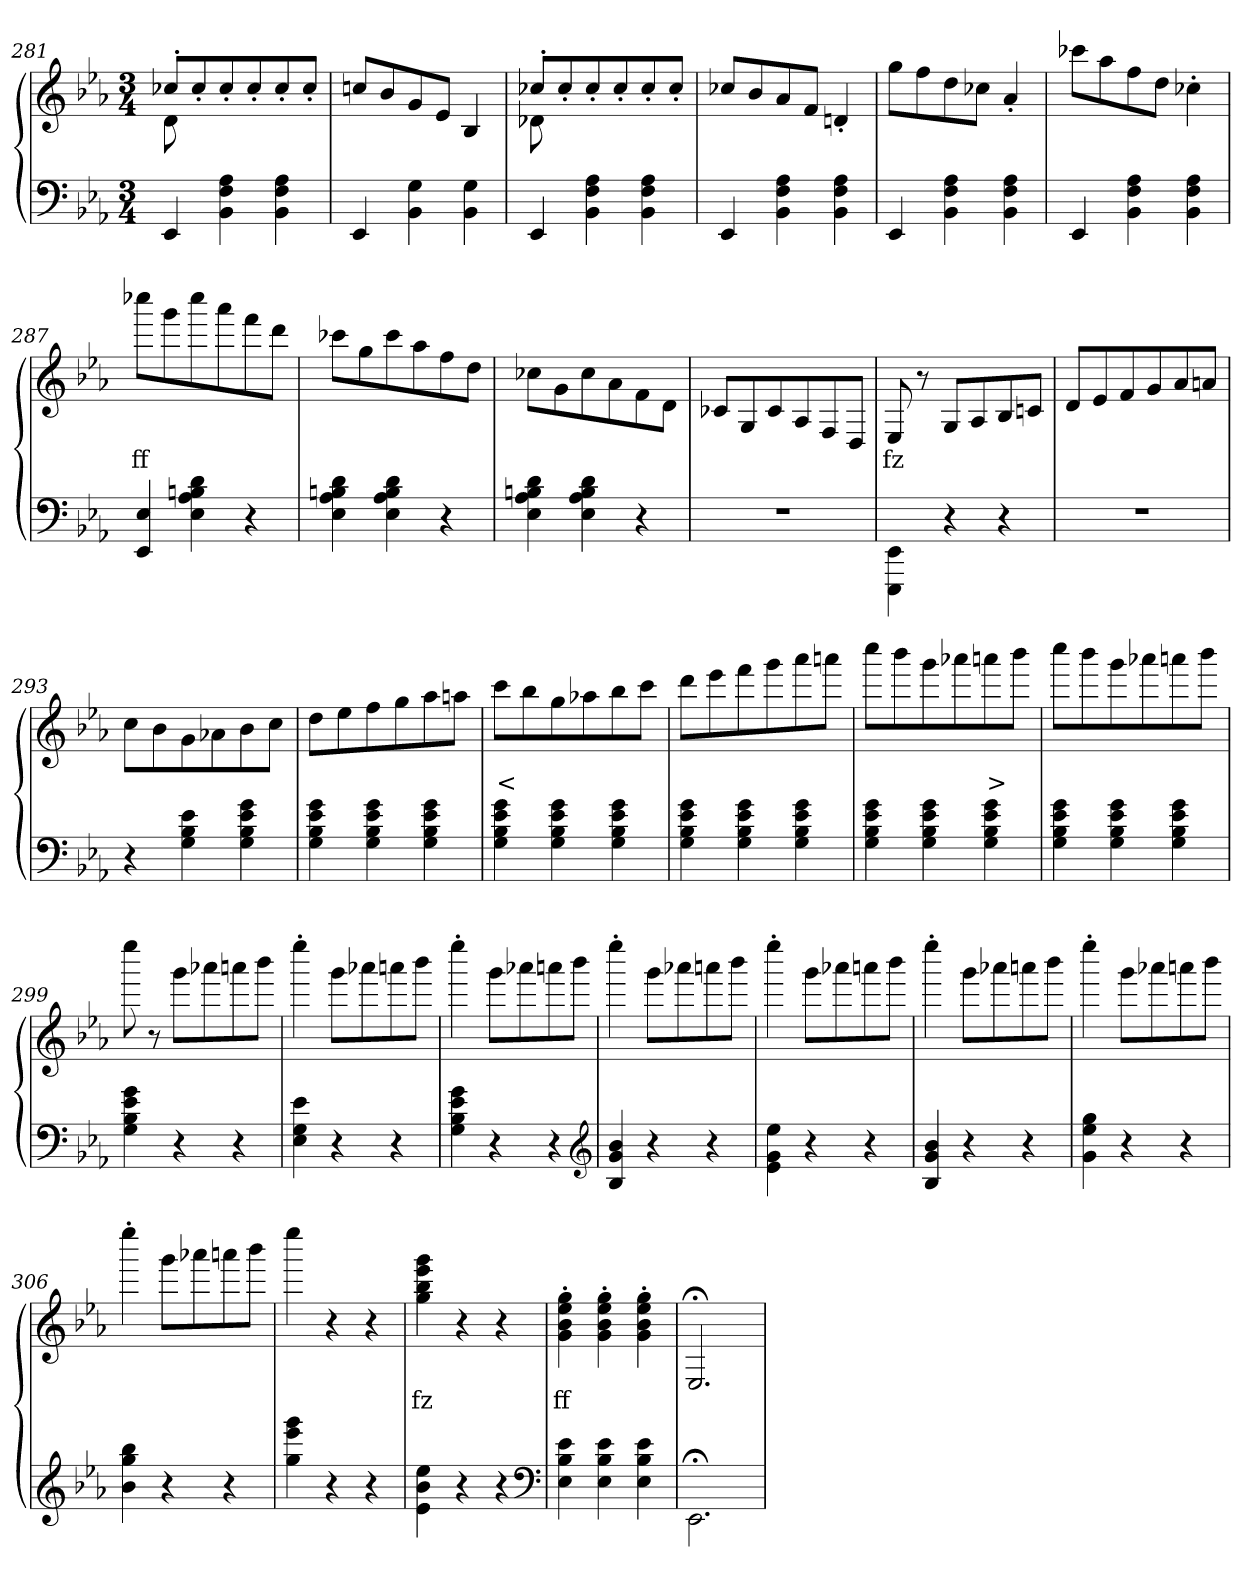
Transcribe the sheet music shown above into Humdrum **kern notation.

**kern	**kern	**text
*part2	*part1	*part1
*staff2	*staff1	*staff1
*clefF4	*clefG2	*
*k[b-e-a-]	*k[b-e-a-]	*
*M3/4	*M3/4	*
=281	=281	=281
*	*^	*
4EE-	8cc-X'>L	8d	.
.	8cc-'>	2ryy	.
4A- 4F 4BB-	8cc-'>	.	.
.	8cc-'>	.	.
4A- 4F 4BB-	8cc-'>	.	.
.	8cc-'>J	8ryy	.
*	*v	*v	*
=282	=282	=282
4EE-	8ccnL	.
.	8b-	.
4G 4BB-	8g	.
.	8e-J	.
4G 4BB-	4B-	.
=283	=283	=283
*	*^	*
4EE-	8cc-X'>L	8d-X	.
.	8cc-'>	2ryy	.
4A- 4F 4BB-	8cc-'>	.	.
.	8cc-'>	.	.
4A- 4F 4BB-	8cc-'>	.	.
.	8cc-'>J	8ryy	.
*	*v	*v	*
=284	=284	=284
4EE-	8cc-XL	.
.	8b-	.
4A- 4F 4BB-	8a-	.
.	8fJ	.
4A- 4F 4BB-	4dn'>	.
=285	=285	=285
4EE-	8ggL	.
.	8ff	.
4A- 4F 4BB-	8dd	.
.	8cc-XJ	.
4A- 4F 4BB-	4a-'>	.
=286	=286	=286
4EE-	8ccc-XL	.
.	8aa-	.
4A- 4F 4BB-	8ff	.
.	8ddJ	.
4A- 4F 4BB-	4cc-'>	.
=287	=287	=287
4E- 4EE-	8cccc-XL	ff
.	8ggg	.
4d 4Bn 4A- 4E-	8cccc-	.
.	8aaa-	.
4r	8fff	.
.	8dddJ	.
=288	=288	=288
4d 4Bn 4A- 4E-	8ccc-XL	.
.	8gg	.
4d 4B 4A- 4E-	8ccc-	.
.	8aa-	.
4r	8ff	.
.	8ddJ	.
=289	=289	=289
4d 4Bn 4A- 4E-	8cc-X\L	.
.	8g	.
4d 4B 4A- 4E-	8cc-	.
.	8a-	.
4r	8f	.
.	8dJ	.
=290	=290	=290
2.r	8c-XL	.
.	8G	.
.	8c-	.
.	8A-	.
.	8F	.
.	8DJ	.
=291	=291	=291
4EE- 4EEE-\	8E-/	fz
.	8r	.
4r	8GL	.
.	8A-	.
4r	8B-	.
.	8cnJ	.
=292	=292	=292
2.r	8dL	.
.	8e-	.
.	8f	.
.	8g	.
.	8a-	.
.	8anJ	.
=293	=293	=293
4r	8cc\L	.
.	8b-	.
4e- 4B- 4G	8g	.
.	8a-X	.
4g 4e- 4B- 4G	8b-	.
.	8ccJ	.
=294	=294	=294
4g 4e- 4B- 4G	8ddL	.
.	8ee-	.
4g 4e- 4B- 4G	8ff	.
.	8gg	.
4g 4e- 4B- 4G	8aa-	.
.	8aanJ	.
=295	=295	=295
4g 4e- 4B- 4G	8ccc\L	<
.	8bb-	.
4g 4e- 4B- 4G	8gg	.
.	8aa-X	.
4g 4e- 4B- 4G	8bb-	.
.	8cccJ	.
=296	=296	=296
4g 4e- 4B- 4G	8dddL	.
.	8eee-	.
4g 4e- 4B- 4G	8fff	.
.	8ggg	.
4g 4e- 4B- 4G	8aaa-	.
.	8aaanJ	.
=297	=297	=297
4g 4e- 4B- 4G	8ccccL	.
.	8bbb-	.
4g 4e- 4B- 4G	8ggg	.
.	8aaa-X	.
4g 4e- 4B- 4G	8aaan	>
.	8bbb-J	.
=298	=298	=298
4g 4e- 4B- 4G	8ccccL	.
.	8bbb-	.
4g 4e- 4B- 4G	8ggg	.
.	8aaa-X	.
4g 4e- 4B- 4G	8aaan	.
.	8bbb-J	.
=299	=299	=299
4g 4e- 4B- 4G	8eeee-	.
.	8r	.
4r	8gggL	.
.	8aaa-X	.
4r	8aaan	.
.	8bbb-J	.
=300	=300	=300
4e- 4G 4E-	4eeee-'>	.
4r	8gggL	.
.	8aaa-X	.
4r	8aaan	.
.	8bbb-J	.
=301	=301	=301
4g 4e- 4B- 4G	4eeee-'>	.
4r	8gggL	.
.	8aaa-X	.
4r	8aaan	.
.	8bbb-J	.
*clefG2	*	*
=302	=302	=302
4b- 4g 4B-	4eeee-'>	.
4r	8gggL	.
.	8aaa-X	.
4r	8aaan	.
.	8bbb-J	.
=303	=303	=303
4ee-\ 4g 4e-	4eeee-'>	.
4r	8gggL	.
.	8aaa-X	.
4r	8aaan	.
.	8bbb-J	.
=304	=304	=304
4b- 4g 4B-	4eeee-'>	.
4r	8gggL	.
.	8aaa-X	.
4r	8aaan	.
.	8bbb-J	.
=305	=305	=305
4gg 4ee- 4g	4eeee-'>	.
4r	8gggL	.
.	8aaa-X	.
4r	8aaan	.
.	8bbb-J	.
=306	=306	=306
4bb- 4gg 4b-	4eeee-'>	.
4r	8gggL	.
.	8aaa-X	.
4r	8aaan	.
.	8bbb-J	.
=307	=307	=307
4ggg 4eee- 4gg	4eeee-	.
4r	4r	.
4r	4r	.
=308	=308	=308
4ee-\ 4b-\ 4e-\	4ggg 4eee- 4bb- 4gg	fz
4r	4r	.
4r	4r	.
*clefF4	*	*
=309	=309	=309
4e- 4B- 4E-	4gg'> 4ee-'> 4b-'> 4g'>	ff
4e- 4B- 4E-	4gg'> 4ee-'> 4b-'> 4g'>	.
4e- 4B- 4E-	4gg'> 4ee-'> 4b-'> 4g'>	.
=310	=310	=310
2.EE-;<\	2.E-;</	.
=	=	=
*-	*-	*-
